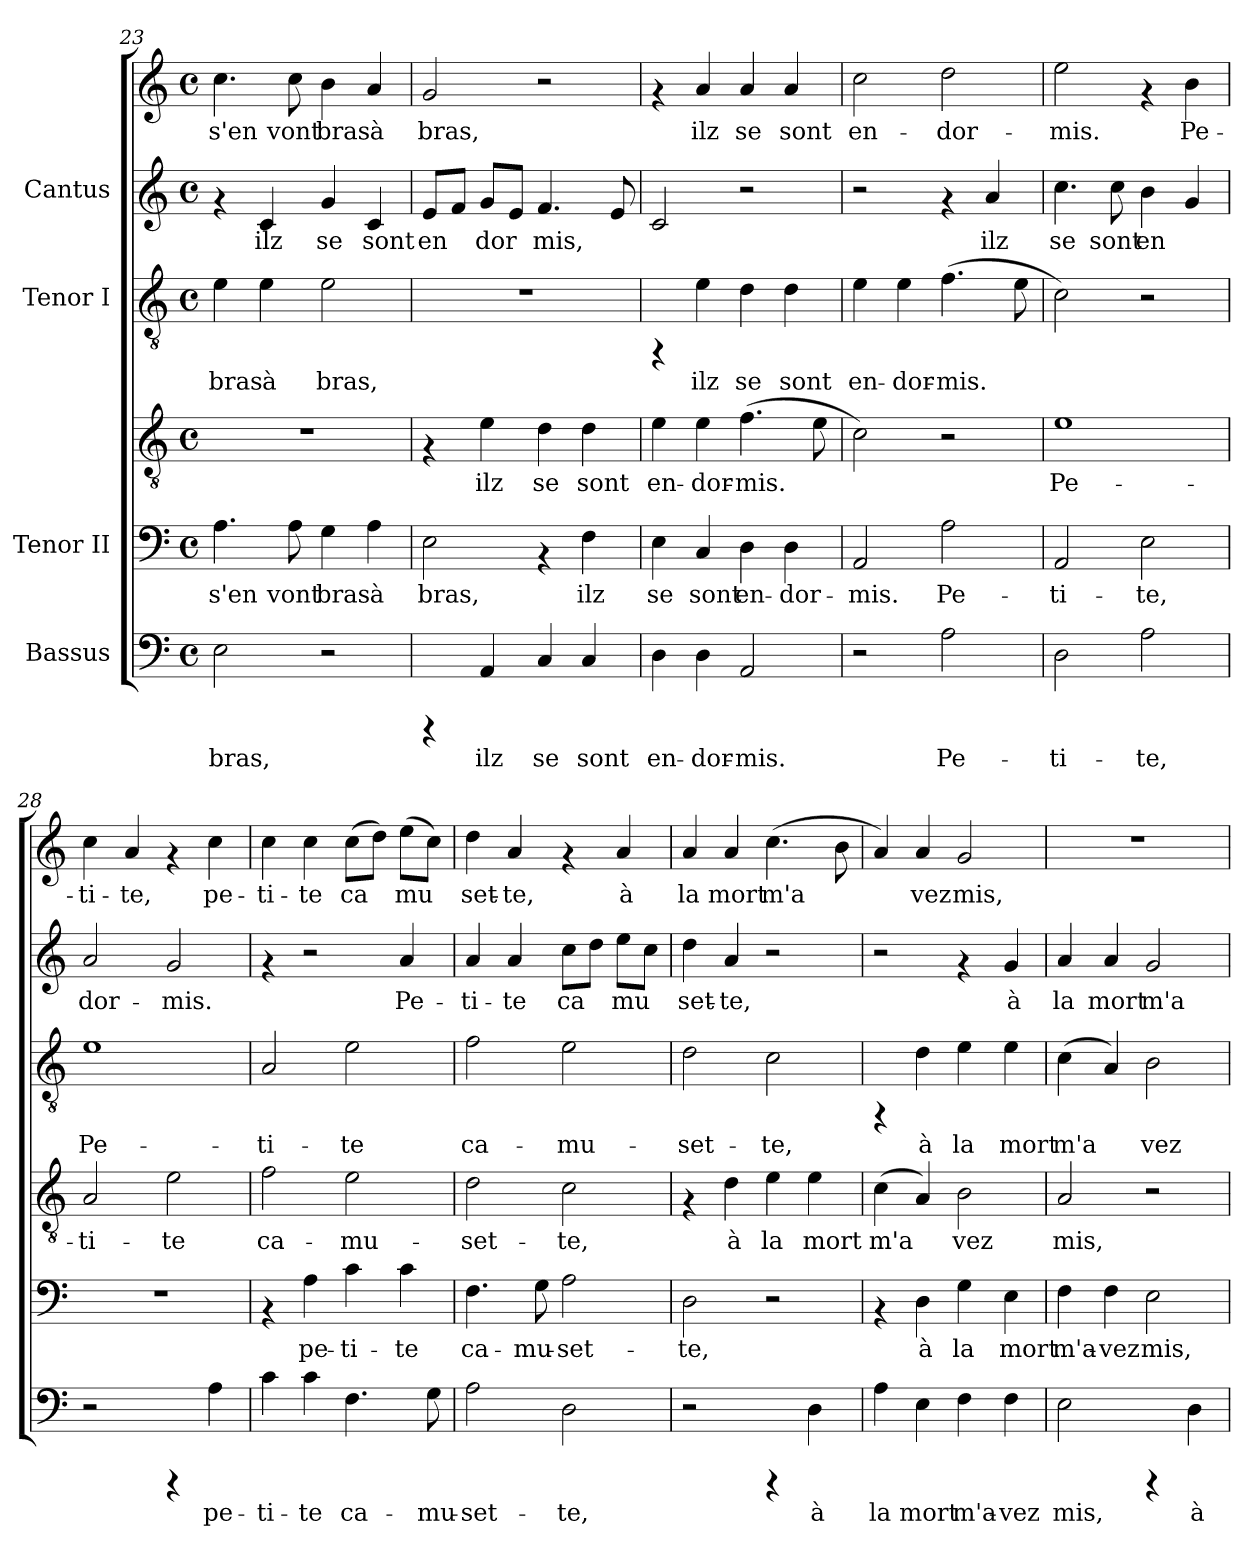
**kern	**text	**kern	**text	**kern	**text	**kern	**text	**kern	**text	**kern	**text
*part4	*part4	*part3	*part3	*part3	*part3	*part2	*part2	*part1	*part1	*part1	*part1
*staff6	*staff6	*staff5	*staff5	*staff4	*staff4	*staff3	*staff3	*staff2	*staff2	*staff1	*staff1
*I"Bassus	*	*I"Tenor II	*	*	*	*I"Tenor I	*	*I"Cantus	*	*	*
!!LO:LB:g=z
*clefF4	*	*clefF4	*	*clefGv2	*	*clefGv2	*	*clefG2	*	*clefG2	*
*M4/4	*	*M4/4	*	*M4/4	*	*M4/4	*	*M4/4	*	*M4/4	*
*met(c)	*	*met(c)	*	*met(c)	*	*met(c)	*	*met(c)	*	*met(c)	*
=23	=23	=23	=23	=23	=23	=23	=23	=23	=23	=23	=23
!	!LO:LY:b:cj	!	!LO:LY:b:cj	!	!	!	!LO:LY:b:cj	!	!	!	!LO:LY:b:cj
2E\	bras,	4.A\	s'en	1r	.	4e\	bras	4rf	.	4.cc\	s'en
!	!	!	!	!	!	!	!LO:LY:b:cj	!	!LO:LY:b:cj	!	!
.	.	.	.	.	.	4e\	à	4c/	ilz	.	.
!	!	!	!LO:LY:b:cj	!	!	!	!	!	!	!	!LO:LY:b:cj
.	.	8A\	vont	.	.	.	.	.	.	8cc\	vont
!	!	!	!LO:LY:b:cj	!	!	!	!LO:LY:b:cj	!	!LO:LY:b:cj	!	!LO:LY:b:cj
2r	.	4G\	bras	.	.	2e\	bras,	4g/	se	4b\	bras
!	!	!	!LO:LY:b:cj	!	!	!	!	!	!LO:LY:b:cj	!	!LO:LY:b:cj
.	.	4A\	à	.	.	.	.	4c/	sont	4a/	à
=24	=24	=24	=24	=24	=24	=24	=24	=24	=24	=24	=24
!	!	!	!LO:LY:b:cj	!	!	!	!	!	!LO:LY:b:cj	!	!LO:LY:b:cj
4rCCC	.	2E\	bras,	4rF	.	1r	.	8e/L	en-	2g/	bras,
!	!	!	!	!	!	!	!	!	!LO:LY:b:cj	!	!
.	.	.	.	.	.	.	.	8f/J	-	.	.
!	!LO:LY:b:cj	!	!	!	!LO:LY:b:cj	!	!	!	!LO:LY:b:cj	!	!
4AA/	ilz	.	.	4e\	ilz	.	.	8g/L	dor-	.	.
!	!	!	!	!	!	!	!	!	!LO:LY:b:cj	!	!
.	.	.	.	.	.	.	.	8e/J	-	.	.
!	!LO:LY:b:cj	!	!	!	!LO:LY:b:cj	!	!	!	!LO:LY:b:cj	!	!
4C/	se	4rAA	.	4d\	se	.	.	4.f/	mis,	2r	.
!	!LO:LY:b:cj	!	!LO:LY:b:cj	!	!LO:LY:b:cj	!	!	!	!	!	!
4C/	sont	4F\	ilz	4d\	sont	.	.	.	.	.	.
!	!	!	!	!	!	!	!	!	!LO:LY:b:cj	!	!
.	.	.	.	.	.	.	.	8e/	.	.	.
=25	=25	=25	=25	=25	=25	=25	=25	=25	=25	=25	=25
!	!LO:LY:b:cj	!	!LO:LY:b:cj	!	!LO:LY:b:cj	!	!	!	!	!	!
4D\	en-	4E\	se	4e\	en-	4rFF	.	2c/	.	4rf	.
!	!LO:LY:b:cj	!	!LO:LY:b:cj	!	!LO:LY:b:cj	!	!LO:LY:b:cj	!	!	!	!LO:LY:b:cj
4D\	-dor-	4C/	sont	4e\	-dor-	4e\	ilz	.	.	4a/	ilz
!	!LO:LY:b:cj	!	!LO:LY:b:cj	!	!LO:LY:b:cj	!	!LO:LY:b:cj	!	!	!	!LO:LY:b:cj
2AA/	-mis.	4D\	en-	(>4.f\	-mis.	4d\	se	2r	.	4a/	se
!	!	!	!LO:LY:b:cj	!	!	!	!LO:LY:b:cj	!	!	!	!LO:LY:b:cj
.	.	4D\	-dor-	.	.	4d\	sont	.	.	4a/	sont
!	!	!	!	!	!LO:LY:b:cj	!	!	!	!	!	!
.	.	.	.	8e\	.	.	.	.	.	.	.
=26	=26	=26	=26	=26	=26	=26	=26	=26	=26	=26	=26
!	!	!	!LO:LY:b:cj	!	!	!	!LO:LY:b:cj	!	!	!	!LO:LY:b:cj
2r	.	2AA/	-mis.	2c\)	.	4e\	en-	2r	.	2cc\	en-
!	!	!	!	!	!	!	!LO:LY:b:cj	!	!	!	!
.	.	.	.	.	.	4e\	-dor-	.	.	.	.
!	!LO:LY:b:cj	!	!LO:LY:b:cj	!	!	!	!LO:LY:b:cj	!	!	!	!LO:LY:b:cj
2A\	Pe-	2A\	Pe-	2r	.	(>4.f\	-mis.	4rf	.	2dd\	-dor-
!	!	!	!	!	!	!	!	!	!LO:LY:b:cj	!	!
.	.	.	.	.	.	.	.	4a/	-ilz	.	.
!	!	!	!	!	!	!	!LO:LY:b:cj	!	!	!	!
.	.	.	.	.	.	8e\	.	.	.	.	.
!!LO:PB:g=z
=27	=27	=27	=27	=27	=27	=27	=27	=27	=27	=27	=27
!	!LO:LY:b:cj	!	!LO:LY:b:cj	!	!LO:LY:b:cj	!	!	!	!LO:LY:b:cj	!	!LO:LY:b:cj
2D\	-ti-	2AA/	-ti-	1e	-Pe-	2c\)	.	4.cc\	-se	2ee\	mis.
!	!	!	!	!	!	!	!	!	!LO:LY:b:cj	!	!
.	.	.	.	.	.	.	.	8cc\	sont	.	.
!	!LO:LY:b:cj	!	!LO:LY:b:cj	!	!	!	!	!	!LO:LY:b:cj	!	!
2A\	-te,	2E\	-te,	.	.	2r	.	4b\	en-	4rf	.
!	!	!	!	!	!	!	!	!	!LO:LY:b:cj	!	!LO:LY:b:cj
.	.	.	.	.	.	.	.	4g/	--	4b\	Pe-
=28	=28	=28	=28	=28	=28	=28	=28	=28	=28	=28	=28
!	!	!	!	!	!LO:LY:b:cj	!	!LO:LY:b:cj	!	!LO:LY:b:cj	!	!LO:LY:b:cj
2r	.	1r	.	2A/	ti-	1e	Pe-	2a/	-dor-	4cc\	-ti-
!	!	!	!	!	!	!	!	!	!	!	!LO:LY:b:cj
.	.	.	.	.	.	.	.	.	.	4a/	-te,
!	!	!	!	!	!LO:LY:b:cj	!	!	!	!LO:LY:b:cj	!	!
4rCCC	.	.	.	2e\	-te	.	.	2g/	-mis.	4rf	.
!	!LO:LY:b:cj	!	!	!	!	!	!	!	!	!	!LO:LY:b:cj
4A\	pe-	.	.	.	.	.	.	.	.	4cc\	pe-
=29	=29	=29	=29	=29	=29	=29	=29	=29	=29	=29	=29
!	!LO:LY:b:cj	!	!	!	!LO:LY:b:cj	!	!LO:LY:b:cj	!	!	!	!LO:LY:b:cj
4c\	-ti-	4rAA	.	2f\	ca-	2A/	-ti-	4rf	.	4cc\	ti-
!	!LO:LY:b:cj	!	!LO:LY:b:cj	!	!	!	!	!	!	!	!LO:LY:b:cj
4c\	-te	4A\	-pe-	.	.	.	.	2r	.	4cc\	-te
!	!LO:LY:b:cj	!	!LO:LY:b:cj	!	!LO:LY:b:cj	!	!LO:LY:b:cj	!	!	!	!LO:LY:b:cj
4.F\	ca-	4c\	-ti-	2e\	-mu-	2e\	-te	.	.	(>8cc\L	ca-
!	!	!	!	!	!	!	!	!	!	!	!LO:LY:b:cj
.	.	.	.	.	.	.	.	.	.	8dd\J)	-
!	!	!	!LO:LY:b:cj	!	!	!	!	!	!LO:LY:b:cj	!	!LO:LY:b:cj
.	.	4c\	-te	.	.	.	.	4a/	-Pe-	(>8ee\L	mu-
!	!LO:LY:b:cj	!	!	!	!	!	!	!	!	!	!LO:LY:b:cj
8G\	-mu-	.	.	.	.	.	.	.	.	8cc\J)	--
=30	=30	=30	=30	=30	=30	=30	=30	=30	=30	=30	=30
!	!LO:LY:b:cj	!	!LO:LY:b:cj	!	!LO:LY:b:cj	!	!LO:LY:b:cj	!	!LO:LY:b:cj	!	!LO:LY:b:cj
2A\	-set-	4.F\	ca-	2d\	set-	2f\	ca-	4a/	ti-	4dd\	-set-
!	!	!	!	!	!	!	!	!	!LO:LY:b:cj	!	!LO:LY:b:cj
.	.	.	.	.	.	.	.	4a/	-te	4a/	-te,
!	!	!	!LO:LY:b:cj	!	!	!	!	!	!	!	!
.	.	8G\	-mu-	.	.	.	.	.	.	.	.
!	!LO:LY:b:cj	!	!LO:LY:b:cj	!	!LO:LY:b:cj	!	!LO:LY:b:cj	!	!LO:LY:b:cj	!	!
2D\	-te,	2A\	-set-	2c\	-te,	2e\	-mu-	8cc\L	ca-	4rf	.
!	!	!	!	!	!	!	!	!	!LO:LY:b:cj	!	!
.	.	.	.	.	.	.	.	8dd\J	-	.	.
!	!	!	!	!	!	!	!	!	!LO:LY:b:cj	!	!LO:LY:b:cj
.	.	.	.	.	.	.	.	8ee\L	mu-	4a/	à
!	!	!	!	!	!	!	!	!	!LO:LY:b:cj	!	!
.	.	.	.	.	.	.	.	8cc\J	--	.	.
=31	=31	=31	=31	=31	=31	=31	=31	=31	=31	=31	=31
!	!	!	!LO:LY:b:cj	!	!	!	!LO:LY:b:cj	!	!LO:LY:b:cj	!	!LO:LY:b:cj
2r	.	2D\	te,	4rF	.	2d\	-set-	4dd\	-set-	4a/	-la
!	!	!	!	!	!LO:LY:b:cj	!	!	!	!LO:LY:b:cj	!	!LO:LY:b:cj
.	.	.	.	4d\	-à	.	.	4a/	-te,	4a/	mort
!	!	!	!	!	!LO:LY:b:cj	!	!LO:LY:b:cj	!	!	!	!LO:LY:b:cj
4rCCC	.	2r	.	4e\	la	2c\	-te,	2r	.	(>4.cc\	m'a-
!	!LO:LY:b:cj	!	!	!	!LO:LY:b:cj	!	!	!	!	!	!
4D\	à	.	.	4e\	mort	.	.	.	.	.	.
!	!	!	!	!	!	!	!	!	!	!	!LO:LY:b:cj
.	.	.	.	.	.	.	.	.	.	8b\	--
!!LO:LB:g=z
=32	=32	=32	=32	=32	=32	=32	=32	=32	=32	=32	=32
!	!LO:LY:b:cj	!	!	!	!LO:LY:b:cj	!	!	!	!	!	!LO:LY:b:cj
4A\	la	4rAA	.	(>4c\	m'a-	4rFF	.	2r	.	4a/)	.
!	!LO:LY:b:cj	!	!LO:LY:b:cj	!	!LO:LY:b:cj	!	!LO:LY:b:cj	!	!	!	!LO:LY:b:cj
4E\	mort	4D\	à	4A/)	-	4d\	à	.	.	4a/	vez
!	!LO:LY:b:cj	!	!LO:LY:b:cj	!	!LO:LY:b:cj	!	!LO:LY:b:cj	!	!	!	!LO:LY:b:cj
4F\	m'a-	4G\	la	2B\	vez	4e\	la	4rf	.	2g/	mis,
!	!LO:LY:b:cj	!	!LO:LY:b:cj	!	!	!	!LO:LY:b:cj	!	!LO:LY:b:cj	!	!
4F\	-vez	4E\	mort	.	.	4e\	mort	4g/	à	.	.
=33	=33	=33	=33	=33	=33	=33	=33	=33	=33	=33	=33
!	!LO:LY:b:cj	!	!LO:LY:b:cj	!	!LO:LY:b:cj	!	!LO:LY:b:cj	!	!LO:LY:b:cj	!	!
2E\	mis,	4F\	m'a-	2A/	mis,	(>4c\	m'a-	4a/	la	1r	.
!	!	!	!LO:LY:b:cj	!	!	!	!LO:LY:b:cj	!	!LO:LY:b:cj	!	!
.	.	4F\	-vez	.	.	4A/)	-	4a/	mort	.	.
!	!	!	!LO:LY:b:cj	!	!	!	!LO:LY:b:cj	!	!LO:LY:b:cj	!	!
4rCCC	.	2E\	mis,	2r	.	2B\	vez	2g/	m'a-	.	.
!	!LO:LY:b:cj	!	!	!	!	!	!	!	!	!	!
4D\	à	.	.	.	.	.	.	.	.	.	.
=	=	=	=	=	=	=	=	=	=	=	=
*-	*-	*-	*-	*-	*-	*-	*-	*-	*-	*-	*-
